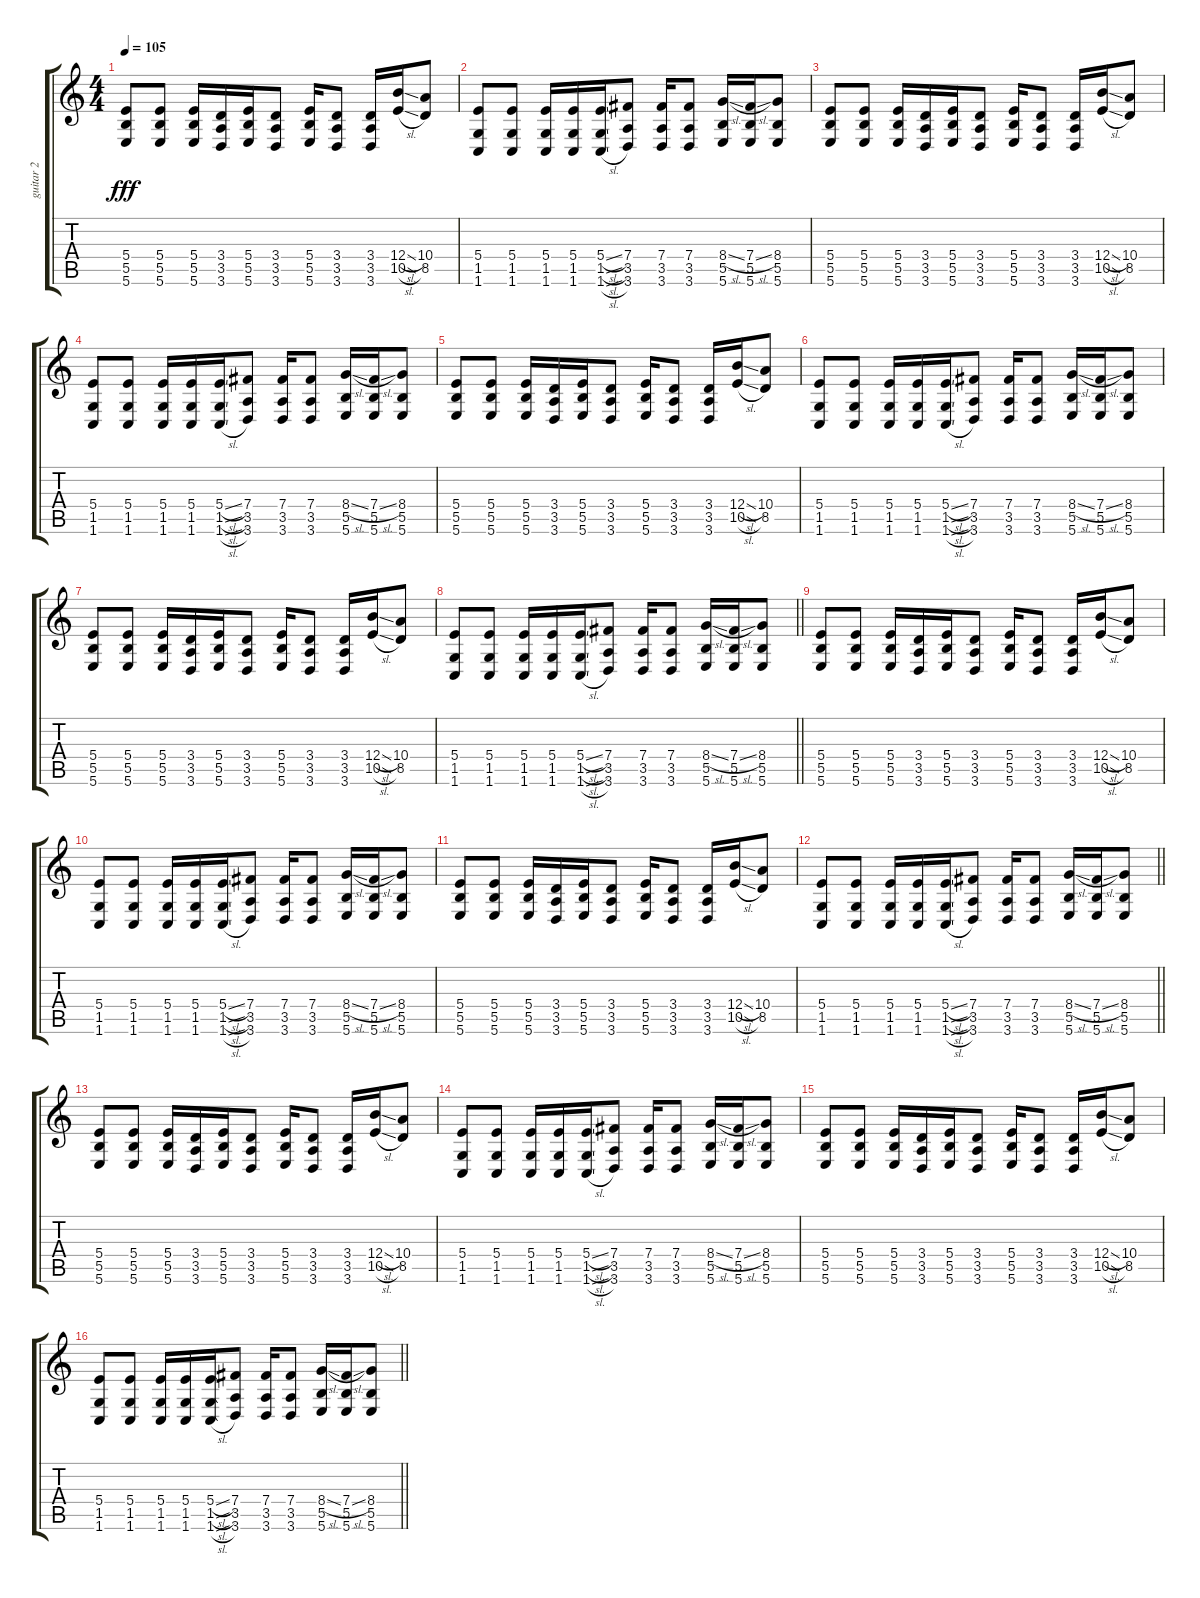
\track ("guitar 2" "guitar 2") {instrument distortionguitar}
\staff {score tabs}
\tuning (Db4 Ab3 E3 B2 Gb2 B1) {hide}
\ts (4 4)
\section ("" "")
\tempo 105
\clef g2
\ks c
(5.4 5.5 5.6).8{dy fff} (5.4 5.5 5.6).8 (5.4 5.5 5.6).16 (3.4 3.5 3.6).16 (5.4 5.5 5.6).16 (3.4 3.5 3.6).8 (5.4 5.5 5.6).16 (3.4 3.5 3.6).8 (3.4 3.5 3.6).16 (12.4{sl} 10.5{sl}).16 (10.4 8.5).8 |
(5.4 1.5 1.6).8 (5.4 1.5 1.6).8 (5.4 1.5 1.6).16 (5.4 1.5 1.6).16 (5.4{sl} 1.5{sl} 1.6{sl}).16 (7.4 3.5 3.6).8 (7.4 3.5 3.6).16 (7.4 3.5 3.6).8 (8.4{sl} 5.5 5.6).16 (7.4{sl} 5.5 5.6).16 (8.4 5.5 5.6).8 |
(5.4 5.5 5.6).8 (5.4 5.5 5.6).8 (5.4 5.5 5.6).16 (3.4 3.5 3.6).16 (5.4 5.5 5.6).16 (3.4 3.5 3.6).8 (5.4 5.5 5.6).16 (3.4 3.5 3.6).8 (3.4 3.5 3.6).16 (12.4{sl} 10.5{sl}).16 (10.4 8.5).8 |
(5.4 1.5 1.6).8 (5.4 1.5 1.6).8 (5.4 1.5 1.6).16 (5.4 1.5 1.6).16 (5.4{sl} 1.5{sl} 1.6{sl}).16 (7.4 3.5 3.6).8 (7.4 3.5 3.6).16 (7.4 3.5 3.6).8 (8.4{sl} 5.5 5.6).16 (7.4{sl} 5.5 5.6).16 (8.4 5.5 5.6).8 |
(5.4 5.5 5.6).8 (5.4 5.5 5.6).8 (5.4 5.5 5.6).16 (3.4 3.5 3.6).16 (5.4 5.5 5.6).16 (3.4 3.5 3.6).8 (5.4 5.5 5.6).16 (3.4 3.5 3.6).8 (3.4 3.5 3.6).16 (12.4{sl} 10.5{sl}).16 (10.4 8.5).8 |
(5.4 1.5 1.6).8 (5.4 1.5 1.6).8 (5.4 1.5 1.6).16 (5.4 1.5 1.6).16 (5.4{sl} 1.5{sl} 1.6{sl}).16 (7.4 3.5 3.6).8 (7.4 3.5 3.6).16 (7.4 3.5 3.6).8 (8.4{sl} 5.5 5.6).16 (7.4{sl} 5.5 5.6).16 (8.4 5.5 5.6).8 |
(5.4 5.5 5.6).8 (5.4 5.5 5.6).8 (5.4 5.5 5.6).16 (3.4 3.5 3.6).16 (5.4 5.5 5.6).16 (3.4 3.5 3.6).8 (5.4 5.5 5.6).16 (3.4 3.5 3.6).8 (3.4 3.5 3.6).16 (12.4{sl} 10.5{sl}).16 (10.4 8.5).8 |
\barLineRight lightlight
(5.4 1.5 1.6).8 (5.4 1.5 1.6).8 (5.4 1.5 1.6).16 (5.4 1.5 1.6).16 (5.4{sl} 1.5{sl} 1.6{sl}).16 (7.4 3.5 3.6).8 (7.4 3.5 3.6).16 (7.4 3.5 3.6).8 (8.4{sl} 5.5 5.6).16 (7.4{sl} 5.5 5.6).16 (8.4 5.5 5.6).8 |
\section ("" "")
(5.4 5.5 5.6).8 (5.4 5.5 5.6).8 (5.4 5.5 5.6).16 (3.4 3.5 3.6).16 (5.4 5.5 5.6).16 (3.4 3.5 3.6).8 (5.4 5.5 5.6).16 (3.4 3.5 3.6).8 (3.4 3.5 3.6).16 (12.4{sl} 10.5{sl}).16 (10.4 8.5).8 |
(5.4 1.5 1.6).8 (5.4 1.5 1.6).8 (5.4 1.5 1.6).16 (5.4 1.5 1.6).16 (5.4{sl} 1.5{sl} 1.6{sl}).16 (7.4 3.5 3.6).8 (7.4 3.5 3.6).16 (7.4 3.5 3.6).8 (8.4{sl} 5.5 5.6).16 (7.4{sl} 5.5 5.6).16 (8.4 5.5 5.6).8 |
(5.4 5.5 5.6).8 (5.4 5.5 5.6).8 (5.4 5.5 5.6).16 (3.4 3.5 3.6).16 (5.4 5.5 5.6).16 (3.4 3.5 3.6).8 (5.4 5.5 5.6).16 (3.4 3.5 3.6).8 (3.4 3.5 3.6).16 (12.4{sl} 10.5{sl}).16 (10.4 8.5).8 |
\barLineRight lightlight
(5.4 1.5 1.6).8 (5.4 1.5 1.6).8 (5.4 1.5 1.6).16 (5.4 1.5 1.6).16 (5.4{sl} 1.5{sl} 1.6{sl}).16 (7.4 3.5 3.6).8 (7.4 3.5 3.6).16 (7.4 3.5 3.6).8 (8.4{sl} 5.5 5.6).16 (7.4{sl} 5.5 5.6).16 (8.4 5.5 5.6).8 |
(5.4 5.5 5.6).8 (5.4 5.5 5.6).8 (5.4 5.5 5.6).16 (3.4 3.5 3.6).16 (5.4 5.5 5.6).16 (3.4 3.5 3.6).8 (5.4 5.5 5.6).16 (3.4 3.5 3.6).8 (3.4 3.5 3.6).16 (12.4{sl} 10.5{sl}).16 (10.4 8.5).8 |
(5.4 1.5 1.6).8 (5.4 1.5 1.6).8 (5.4 1.5 1.6).16 (5.4 1.5 1.6).16 (5.4{sl} 1.5{sl} 1.6{sl}).16 (7.4 3.5 3.6).8 (7.4 3.5 3.6).16 (7.4 3.5 3.6).8 (8.4{sl} 5.5 5.6).16 (7.4{sl} 5.5 5.6).16 (8.4 5.5 5.6).8 |
(5.4 5.5 5.6).8 (5.4 5.5 5.6).8 (5.4 5.5 5.6).16 (3.4 3.5 3.6).16 (5.4 5.5 5.6).16 (3.4 3.5 3.6).8 (5.4 5.5 5.6).16 (3.4 3.5 3.6).8 (3.4 3.5 3.6).16 (12.4{sl} 10.5{sl}).16 (10.4 8.5).8 |
\barLineRight lightlight
(5.4 1.5 1.6).8 (5.4 1.5 1.6).8 (5.4 1.5 1.6).16 (5.4 1.5 1.6).16 (5.4{sl} 1.5{sl} 1.6{sl}).16 (7.4 3.5 3.6).8 (7.4 3.5 3.6).16 (7.4 3.5 3.6).8 (8.4{sl} 5.5 5.6).16 (7.4{sl} 5.5 5.6).16 (8.4 5.5 5.6).8
